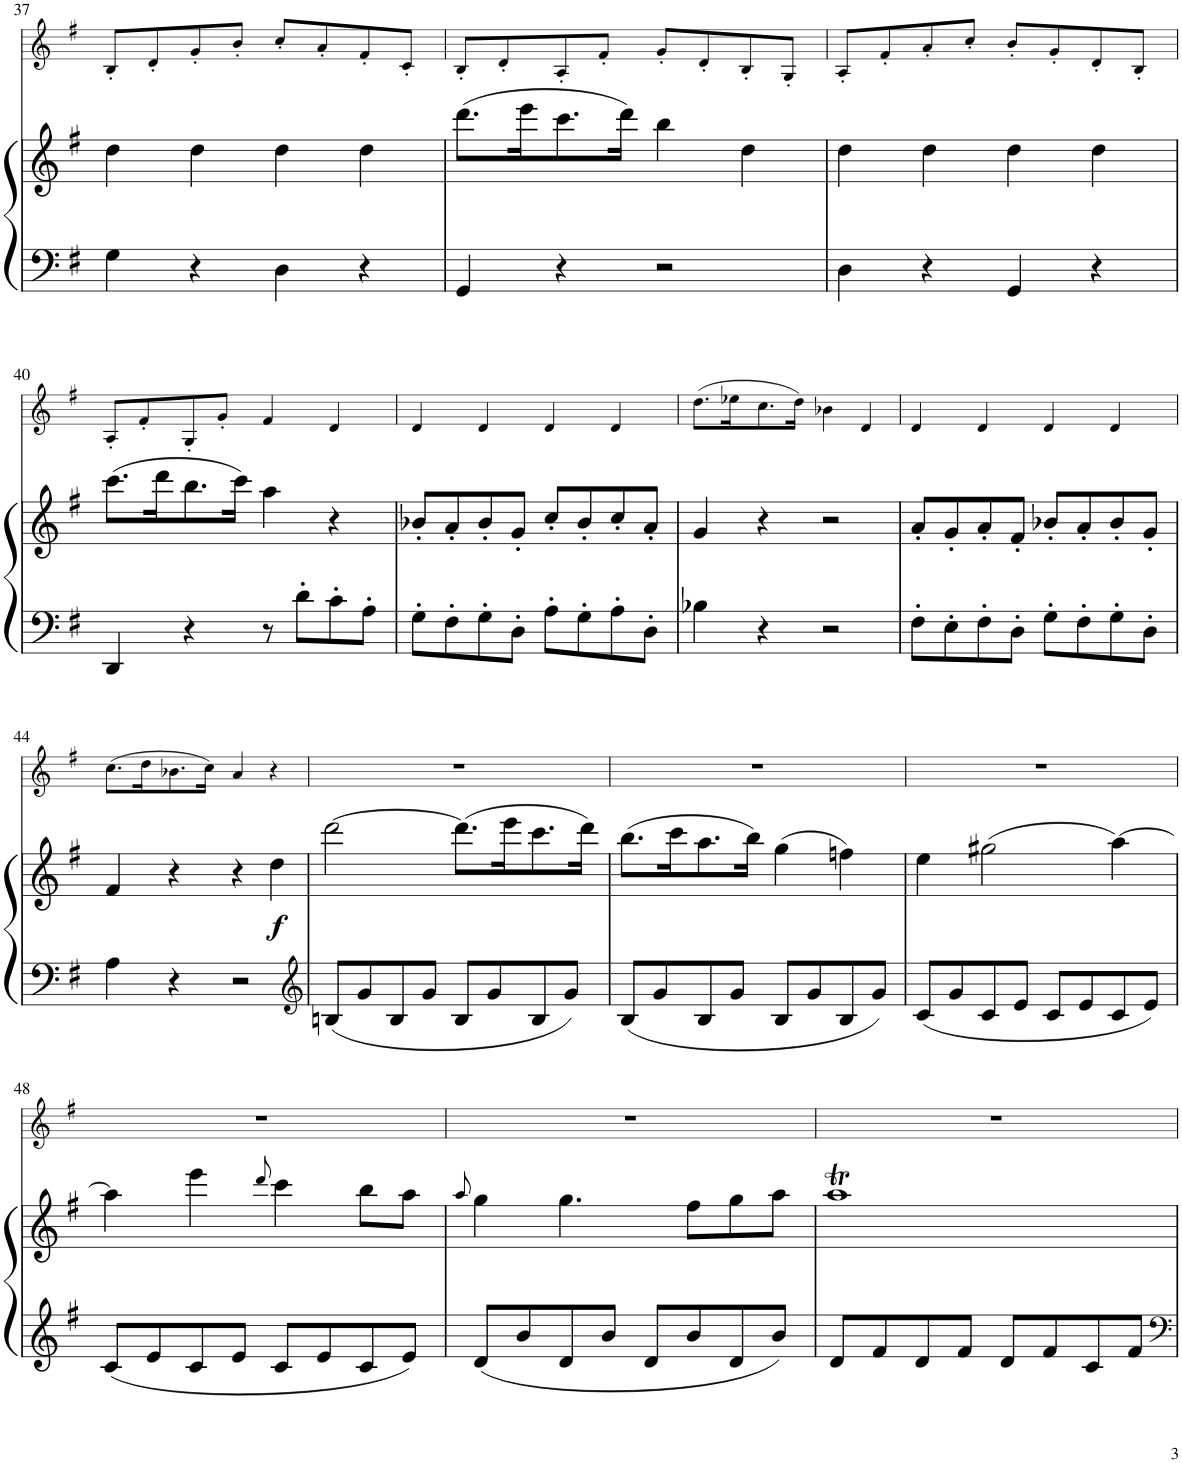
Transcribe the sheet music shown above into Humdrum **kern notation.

**kern	**kern	**dynam	**kern
*part2	*part2	*part2	*part1
*staff3	*staff2	*staff2/3	*staff1
*I"Klavier	*	*	*I"Violine
*	*	*	*I'Vln
!!LO:PB:g=z
*clefF4	*clefG2	*	*clefG2
*k[f#]	*k[f#]	*	*k[f#]
*M2/2	*M2/2	*	*M2/2
*met(c|)	*met(c|)	*	*met(c|)
=37	=37	=37	=37
4G\	4dd\	.	8B'/L
.	.	.	8d'/
4r	4dd\	.	8g'/
.	.	.	8b'/J
4D\	4dd\	.	8cc'/L
.	.	.	8a'/
4r	4dd\	.	8f#'/
.	.	.	8c'/J
=38	=38	=38	=38
4GG/	(8.ddd\L	.	8B'/L
.	.	.	8d'/
.	16eee\K	.	.
4r	8.ccc\	.	8A'/
.	.	.	8f#'/J
.	16ddd\Jk)	.	.
2r	4bb\	.	8g'/L
.	.	.	8d'/
.	4dd\	.	8B'/
.	.	.	8G'/J
=39	=39	=39	=39
4D\	4dd\	.	8A'/L
.	.	.	8f#'/
4r	4dd\	.	8a'/
.	.	.	8cc'/J
4GG/	4dd\	.	8b'/L
.	.	.	8g'/
4r	4dd\	.	8d'/
.	.	.	8B'/J
!!LO:LB:g=z
=40	=40	=40	=40
4DD/	(8.ccc\L	.	8A'/L
.	.	.	8f#'/
.	16ddd\K	.	.
4r	8.bb\	.	8G'/
.	.	.	8g'/J
.	16ccc\Jk)	.	.
8r	4aa\	.	4f#/
8d'\L	.	.	.
8c'\	4r	.	4d/
8A'\J	.	.	.
=41	=41	=41	=41
8G'\L	8b-X'</L	.	4d/
8F#'\	8a'</	.	.
8G'\	8b-'</	.	4d/
8D'\J	8g'</J	.	.
8A'\L	8cc'</L	.	4d/
8G'\	8b-'</	.	.
8A'\	8cc'</	.	4d/
8D'\J	8a'</J	.	.
=42	=42	=42	=42
4B-X\	4g/	.	(8.dd\L
.	.	.	16ee-X\K
4r	4r	.	8.cc\
.	.	.	16dd\Jk)
2r	2r	.	4b-X\
.	.	.	4d/
=43	=43	=43	=43
8F#'\L	8a'/L	.	4d/
8E'\	8g'/	.	.
8F#'\	8a'/	.	4d/
8D'\J	8f#'/J	.	.
8G'\L	8b-X'/L	.	4d/
8F#'\	8a'/	.	.
8G'\	8b-'/	.	4d/
8D'\J	8g'/J	.	.
!!LO:LB:g=z
=44	=44	=44	=44
4A\	4f#/	.	(8.cc\L
.	.	.	16dd\K
4r	4r	.	8.b-X\
.	.	.	16cc\Jk)
2r	4r	.	4a/
!	!	!LO:DY:b	!
.	4dd\	f	4r
=45	=45	=45	=45
*clefG2	*	*	*
8Bn/L	[2ddd\	.	1r
8g/	.	.	.
8B/	.	.	.
8g/J	.	.	.
8B/L	(8.ddd\L]	.	.
8g/	.	.	.
.	16eee\K	.	.
8B/	8.ccc\	.	.
8g/J	.	.	.
.	16ddd\Jk)	.	.
=46	=46	=46	=46
8B/L	(8.bb\L	.	1r
8g/	.	.	.
.	16ccc\K	.	.
8B/	8.aa\	.	.
8g/J	.	.	.
.	16bb\Jk)	.	.
8B/L	(4gg\	.	.
8g/	.	.	.
8B/	4ffn\)	.	.
8g/J	.	.	.
=47	=47	=47	=47
8c/L	4ee\	.	1r
8g/	.	.	.
8c/	(2gg#X\	.	.
8e/J	.	.	.
8c/L	.	.	.
8e/	.	.	.
8c/	[4aa\)	.	.
8e/J	.	.	.
!!LO:LB:g=z
=48	=48	=48	=48
8c/L	4aa\]	.	1r
8e/	.	.	.
8c/	4eee\	.	.
8e/J	.	.	.
.	8qddd/	.	.
8c/L	4ccc\	.	.
8e/	.	.	.
8c/	8bb\L	.	.
8e/J	8aa\J	.	.
=49	=49	=49	=49
.	8qaa/	.	.
8d/L	4gg\	.	1r
8b/	.	.	.
8d/	4.gg\	.	.
8b/J	.	.	.
8d/L	.	.	.
8b/	8ff#\L	.	.
8d/	8gg\	.	.
8b/J	8aa\J	.	.
=50	=50	=50	=50
8d/L	1aaT	.	1r
8f#/	.	.	.
8d/	.	.	.
8f#/J	.	.	.
8d/L	.	.	.
8f#/	.	.	.
8c/	.	.	.
8f#/J	.	.	.
=	=	=	=
*-	*-	*-	*-
